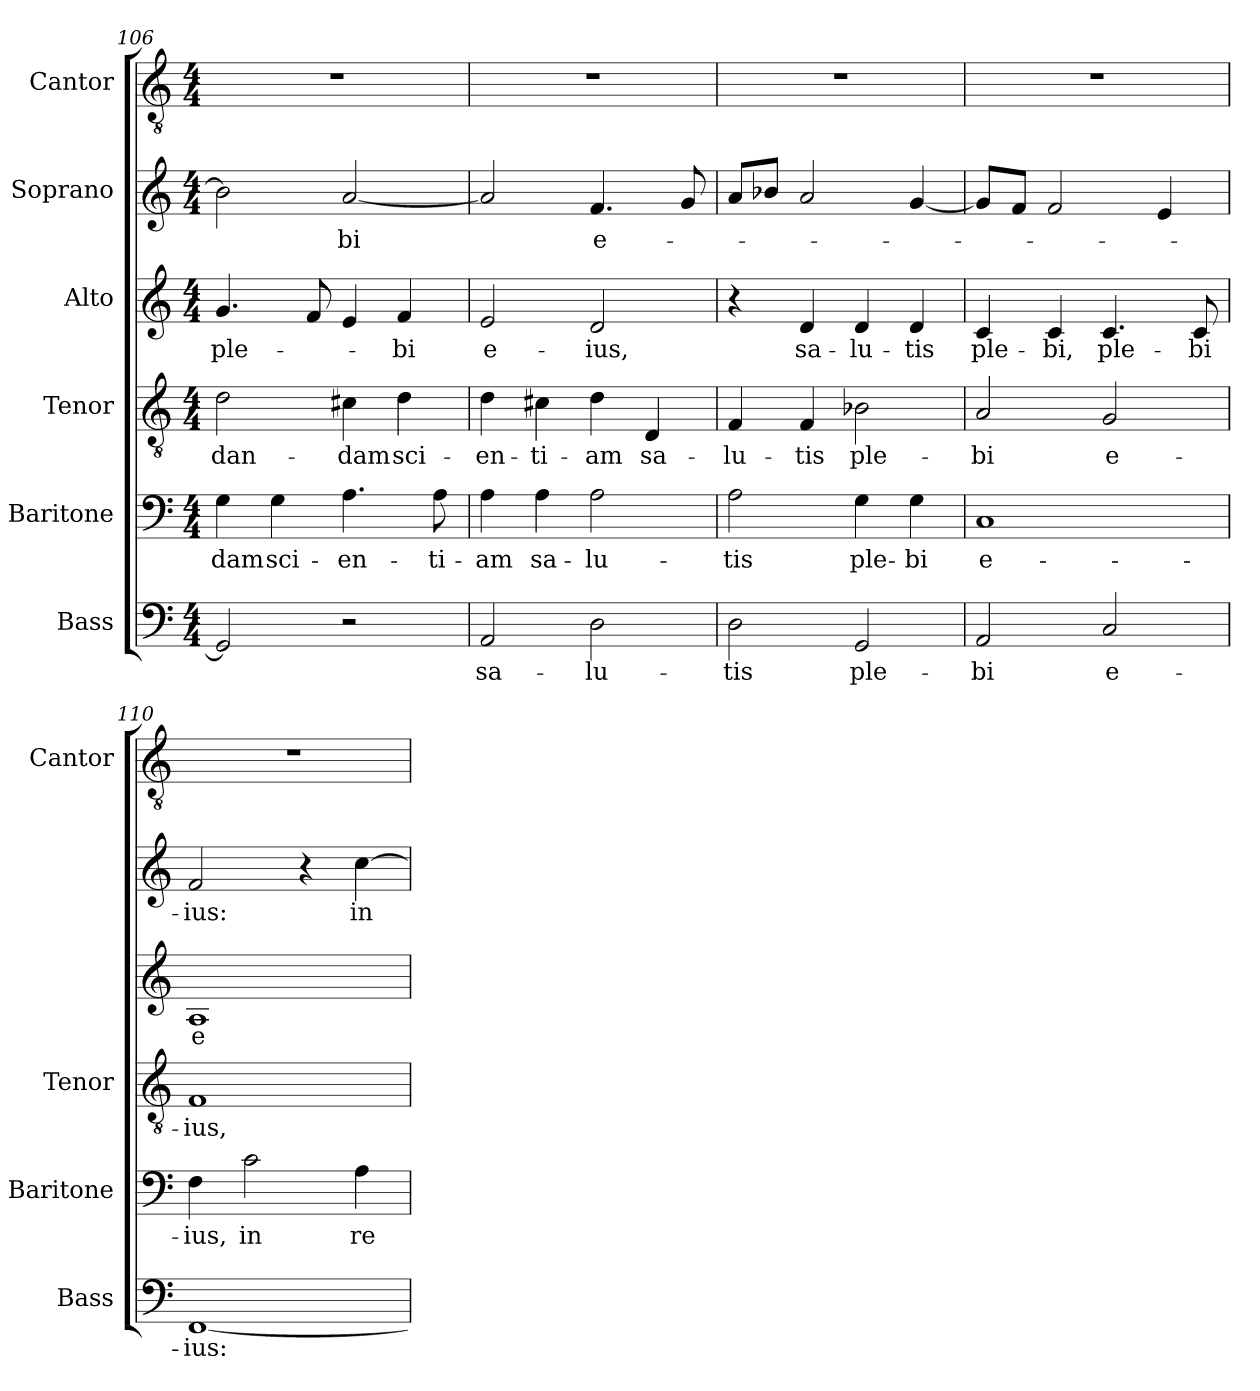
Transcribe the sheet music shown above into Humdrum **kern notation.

**kern	**text	**kern	**text	**kern	**text	**kern	**text	**kern	**text	**kern
*part6	*part6	*part5	*part5	*part4	*part4	*part3	*part3	*part2	*part2	*part1
*staff6	*staff6	*staff5	*staff5	*staff4	*staff4	*staff3	*staff3	*staff2	*staff2	*staff1
*I"Bass	*	*I"Baritone	*	*I"Tenor	*	*I"Alto	*	*I"Soprano	*	*I"Cantor
*I'Bass	*	*I'Baritone	*	*I'Tenor	*	*	*	*	*	*I'Cantor
*clefF4	*	*clefF4	*	*clefGv2	*	*clefG2	*	*clefG2	*	*clefGv2
*ITrd7c12	*	*	*	*	*	*	*	*	*	*ITrd7c12
*k[]	*	*k[]	*	*k[]	*	*k[]	*	*k[]	*	*k[]
*C:	*	*C:	*	*C:	*	*C:	*	*C:	*	*C:
*M4/4	*	*M4/4	*	*M4/4	*	*M4/4	*	*M4/4	*	*M4/4
=106	=106	=106	=106	=106	=106	=106	=106	=106	=106	=106
!	!	!	!LO:LY:b:color=#000000	!	!	!	!	!	!	!
!	!	!	!	!	!LO:LY:b:color=#000000	!	!	!	!	!
!	!	!	!	!	!	!	!LO:LY:b:color=#000000	!	!	!
2GGGi/]	.	4Gi\	-dam	2di\	dan-	4.gi/	ple-	2b-i\]	.	1r
!	!	!	!LO:LY:b:color=#000000	!	!	!	!	!	!	!
.	.	4Gi\	sci-	.	.	.	.	.	.	.
.	.	.	.	.	.	8fi/	.	.	.	.
!	!	!	!LO:LY:b:color=#000000	!	!	!	!	!	!	!
!	!	!	!	!	!LO:LY:b:color=#000000	!	!	!	!	!
!	!	!	!	!	!	!	!	!	!LO:LY:b:color=#000000	!
2r	.	4.Ai\	-en-	4c#Xi\	-dam	4ei/	.	[<2ai/	-bi	.
!	!	!	!	!	!LO:LY:b:color=#000000	!	!	!	!	!
!	!	!	!	!	!	!	!LO:LY:b:color=#000000	!	!	!
.	.	.	.	4di\	sci-	4fi/	-bi	.	.	.
!	!	!	!LO:LY:b:color=#000000	!	!	!	!	!	!	!
.	.	8Ai\	-ti-	.	.	.	.	.	.	.
!!LO:LB:g=z
=107	=107	=107	=107	=107	=107	=107	=107	=107	=107	=107
!	!LO:LY:b:color=#000000	!	!	!	!	!	!	!	!	!
!	!	!	!LO:LY:b:color=#000000	!	!	!	!	!	!	!
!	!	!	!	!	!LO:LY:b:color=#000000	!	!	!	!	!
!	!	!	!	!	!	!	!LO:LY:b:color=#000000	!	!	!
2AAAi/	sa-	4Ai\	-am	4di\	-en-	2ei/	e-	2ai/]	.	1r
!	!	!	!LO:LY:b:color=#000000	!	!	!	!	!	!	!
!	!	!	!	!	!LO:LY:b:color=#000000	!	!	!	!	!
.	.	4Ai\	sa-	4c#Xi\	-ti-	.	.	.	.	.
!	!LO:LY:b:color=#000000	!	!	!	!	!	!	!	!	!
!	!	!	!LO:LY:b:color=#000000	!	!	!	!	!	!	!
!	!	!	!	!	!LO:LY:b:color=#000000	!	!	!	!	!
!	!	!	!	!	!	!	!LO:LY:b:color=#000000	!	!	!
!	!	!	!	!	!	!	!	!	!LO:LY:b:color=#000000	!
2DDi\	-lu-	2Ai\	-lu-	4di\	-am	2di/	-ius,	4.fi/	e-	.
!	!	!	!	!	!LO:LY:b:color=#000000	!	!	!	!	!
.	.	.	.	4Di/	sa-	.	.	.	.	.
.	.	.	.	.	.	.	.	8gi/	.	.
=108	=108	=108	=108	=108	=108	=108	=108	=108	=108	=108
!	!LO:LY:b:color=#000000	!	!	!	!	!	!	!	!	!
!	!	!	!LO:LY:b:color=#000000	!	!	!	!	!	!	!
!	!	!	!	!	!LO:LY:b:color=#000000	!	!	!	!	!
2DDi\	-tis	2Ai\	-tis	4Fi/	-lu-	4r	.	8ai/L	.	1r
.	.	.	.	.	.	.	.	8b-Xi/J	.	.
!	!	!	!	!	!LO:LY:b:color=#000000	!	!	!	!	!
!	!	!	!	!	!	!	!LO:LY:b:color=#000000	!	!	!
.	.	.	.	4Fi/	-tis	4di/	sa-	2ai/	.	.
!	!LO:LY:b:color=#000000	!	!	!	!	!	!	!	!	!
!	!	!	!LO:LY:b:color=#000000	!	!	!	!	!	!	!
!	!	!	!	!	!LO:LY:b:color=#000000	!	!	!	!	!
!	!	!	!	!	!	!	!LO:LY:b:color=#000000	!	!	!
2GGGi/	ple-	4Gi\	ple-	2B-Xi\	ple-	4di/	-lu-	.	.	.
!	!	!	!LO:LY:b:color=#000000	!	!	!	!	!	!	!
!	!	!	!	!	!	!	!LO:LY:b:color=#000000	!	!	!
.	.	4Gi\	-bi	.	.	4di/	-tis	[<4gi/	.	.
=109	=109	=109	=109	=109	=109	=109	=109	=109	=109	=109
!	!LO:LY:b:color=#000000	!	!	!	!	!	!	!	!	!
!	!	!	!LO:LY:b:color=#000000	!	!	!	!	!	!	!
!	!	!	!	!	!LO:LY:b:color=#000000	!	!	!	!	!
!	!	!	!	!	!	!	!LO:LY:b:color=#000000	!	!	!
2AAAi/	-bi	1Ci	e-	2Ai/	-bi	4ci/	ple-	8gi/L]	.	1r
.	.	.	.	.	.	.	.	8fi/J	.	.
!	!	!	!	!	!	!	!LO:LY:b:color=#000000	!	!	!
.	.	.	.	.	.	4ci/	-bi,	2fi/	.	.
!	!LO:LY:b:color=#000000	!	!	!	!	!	!	!	!	!
!	!	!	!	!	!LO:LY:b:color=#000000	!	!	!	!	!
!	!	!	!	!	!	!	!LO:LY:b:color=#000000	!	!	!
2CCi/	e-	.	.	2Gi/	e-	4.ci/	ple-	.	.	.
.	.	.	.	.	.	.	.	4ei/	.	.
!	!	!	!	!	!	!	!LO:LY:b:color=#000000	!	!	!
.	.	.	.	.	.	8ci/	-bi	.	.	.
=110	=110	=110	=110	=110	=110	=110	=110	=110	=110	=110
!	!LO:LY:b:color=#000000	!	!	!	!	!	!	!	!	!
!	!	!	!LO:LY:b:color=#000000	!	!	!	!	!	!	!
!	!	!	!	!	!LO:LY:b:color=#000000	!	!	!	!	!
!	!	!	!	!	!	!	!LO:LY:b:color=#000000	!	!	!
!	!	!	!	!	!	!	!	!	!LO:LY:b:color=#000000	!
[<1FFFi	-ius:	4Fi\	-ius,	1Fi	-ius,	1Ai	e-	2fi/	-ius:	1r
!	!	!	!LO:LY:b:color=#000000	!	!	!	!	!	!	!
.	.	2ci\	in	.	.	.	.	.	.	.
.	.	.	.	.	.	.	.	4r	.	.
!	!	!	!LO:LY:b:color=#000000	!	!	!	!	!	!	!
!	!	!	!	!	!	!	!	!	!LO:LY:b:color=#000000	!
.	.	4Ai\	re-	.	.	.	.	[>4cci\	in	.
=	=	=	=	=	=	=	=	=	=	=
*-	*-	*-	*-	*-	*-	*-	*-	*-	*-	*-
